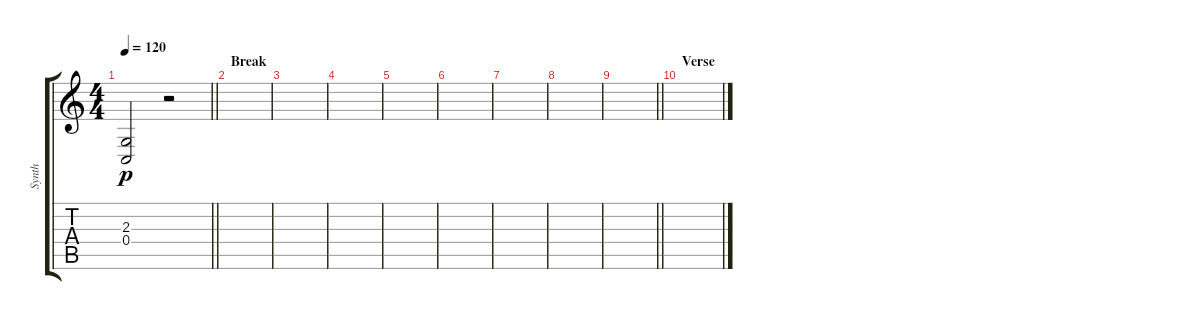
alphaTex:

\track ("Synth" "Synth") {instrument synthstrings1}
\staff {score tabs}
\tuning (D4 A3 F3 C3 G2 C2) {hide}
\ts (4 4)
\tempo 120
\clef g2
\barLineRight lightlight
\ks c
(2.3 0.4).2{dy p} r.2 |
\section ("" "Break")
|
|
|
|
|
|
|
\barLineRight lightlight
|
\section ("" "Verse")
